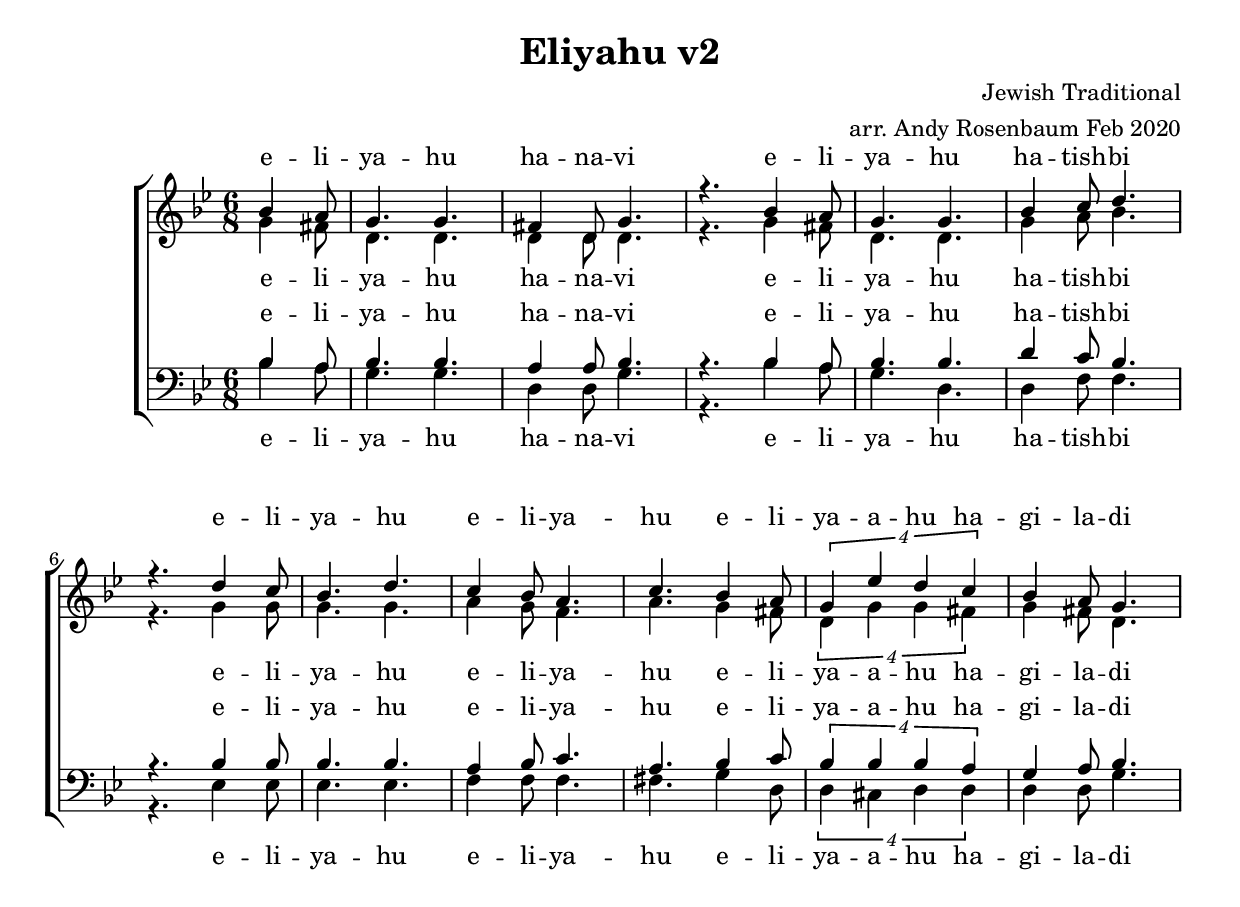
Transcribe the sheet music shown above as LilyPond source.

\version "2.18.2"  % necessary for upgrading to future LilyPond versions.

\header {
	title = "Eliyahu v2"
	composer = "Jewish Traditional"
	arranger = "arr. Andy Rosenbaum Feb 2020"
}


\paper {
  top-system-spacing #'basic-distance = #10
  score-system-spacing #'basic-distance = #20
  system-system-spacing #'basic-distance = #20
  last-bottom-spacing #'basic-distance = #10
}

global = {
  \key g \minor
  \time 6/8
}

% ===== %
% verse %
% ===== %

% TODO: split triplets and straight notes.
sopVerse = \relative g' {
	\partial 4. bes4 a8 
	| g4. g | fis4 d8 g4.
    
	| r4. bes4 a8 | g4. g4. | bes4 c8 d4. 
    
	| r4. d4 c8 | bes4. d4. | c4 bes8 a4. 
	| c4. bes4 a8 | \tuplet 4/3 { g4 ees' d c } 
	| bes4 a8 g4.
}

altoVerse = \relative g' {
	\partial 4. g4 fis8 
	| d4. d | d4 d8 d4.
    
	| r4. g4 fis8 | d4. d4. | g4 a8 bes4. 

	| r4. g4 g8 | g4. g4. | a4 g8 f4. 
    
	| a4. g4 fis8 | \tuplet 4/3 { d4 g g fis }
	| g4 fis8 d4.
}

tenorVerse = \relative g {
	\partial 4. bes4 a8 
	| bes4. bes | a4 a8 bes4. 
%	| r4. d4 c8 | bes4. bes | g4 f8 d4.
	| r4. bes4 a8 | bes4. bes | d4 c8 bes4.

	| r4. bes4 bes8 | bes4. bes4. | a4 bes8 c4.

%	| c4. bes4 c8 | d4 ees8 | fis4 g8 | g4 fis8 | g4. 

	| a4. bes4 c8 | \tuplet 4/3 { bes4 bes bes a } 
    | g4 a8 bes4. 
	
}

% also consider ees, and eventually German 6th chord
bassVerse = \relative g {
	\partial 4. bes4 a8 
	| g4. g | d4 d8 g4. 
	
%	| bes4 a8 | g4. g | d4 bes8 g4.
%	| bes4 a8 | g4. g | d4 d8 g,4.

	| r4. bes4 a8 | g4. d | d4 f8 f4.

	| r4. ees4 ees8 | ees4. ees4. | f4 f8 f4.

%	| a4. bes4 c8 | d4 cis8 | d4 ees8 | e4 fis8 | g4. 

%	| a4. g4 a8 | bes4 c8 | d4 ees8 | e4 fis8 | g4. 

	| fis4. g4 d8 | \tuplet 4/3 { d4 cis d d }
    | d4 d8 g4. 
}

words = \lyricmode {
	e -- li --
	| ya -- hu 
	| ha -- na -- vi
	| e -- li -- 
    | ya -- hu 
    | ha -- tish -- bi 
	| e -- li -- 
    | ya -- hu 
    | e -- li -- 
    | ya -- hu 
	| e -- li -- 
    | ya -- a -- hu ha -- 
    | gi -- la -- di 

}

% ======== %
% in order %
% ======== %

sop = {
	\sopVerse
%	\repeat volta 2 \sopChorusCommon
%	\alternative {
%		{ \sopChorusEndOne }
%		{ \sopChorusEndTwo }
%	}
}

alto = {
	\altoVerse
%	\repeat volta 2 \altoChorusCommon 
%	\alternative {
%		{ \altoChorusEndOne }
%		{ \altoChorusEndTwo }
%	}
}

tenor = {
	\tenorVerse
%	\repeat volta 2 \tenorChorusCommon
%	\alternative {
%		{ \tenorChorusEndOne }
%		{ \tenorChorusEndTwo }
%	}
}

bass = {
	\bassVerse 
%	\repeat volta 2 \bassChorusCommon
%	\alternative {
%		{ \bassChorusEndOne }
%		{ \bassChorusEndTwo }
%	}
}


allStuff = {
  \new ChoirStaff <<
    \new Lyrics = "sopranos" \with {
      % this is needed for lyrics above a staff
      \override VerticalAxisGroup.staff-affinity = #DOWN
    }
    \new Staff = "upper" <<
	\set Staff.midiInstrument = "voice oohs"
      \new Voice = "sopranos" {
        \voiceOne
        << \global \sop >>
      }
      \new Voice = "altos" {
        \voiceTwo
        << \global \alto >>
      }
    >>
    \new Lyrics = "altos"
    \new Lyrics = "tenors" \with {
      % this is needed for lyrics above a staff
      \override VerticalAxisGroup.staff-affinity = #DOWN
    }
    \new Staff = "lower" <<
      \set Staff.midiInstrument = "voice oohs"
      \clef bass
      \new Voice = "tenors" {
        \voiceOne
        << \global \tenor >>
      }
      \new Voice = "basses" {
        \voiceTwo << \global \bass >>
      }
    >>
    \new Lyrics = "basses"
    \context Lyrics = "sopranos" \lyricsto "sopranos" \words
    \context Lyrics = "altos" \lyricsto "altos" \words
    \context Lyrics = "tenors" \lyricsto "tenors" \words
    \context Lyrics = "basses" \lyricsto "basses" \words
  >>
}

% For printed pdf music.
\score {
	\allStuff
	\layout{}
}

% For midi
\score {
	\unfoldRepeats {
		\allStuff
	}
	\midi{ \tempo 4 = 100 }
}
